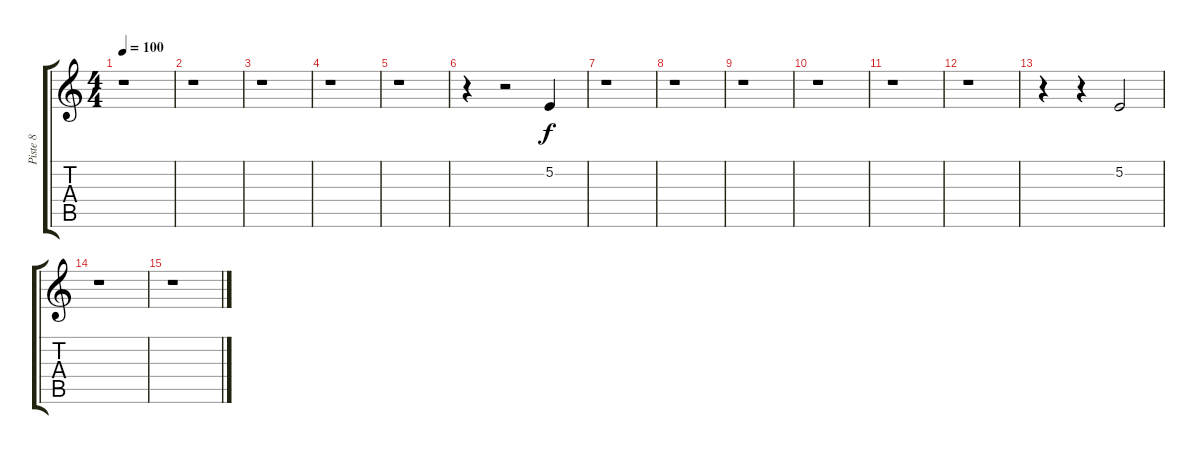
\track ("Piste 8" "Piste 8") {instrument reversecymbal}
\staff {score tabs}
\tuning (E4 B3 G3 D3 A2 E2) {hide}
\ts (4 4)
\tempo 100
\clef g2
\ks c
r.1{dy f} |
r.1 |
r.1 |
r.1 |
r.1 |
r.4 r.2 5.2.4 |
r.1 |
r.1 |
r.1 |
r.1 |
r.1 |
r.1 |
r.4 r.4 5.2.2 |
r.1 |
r.1
